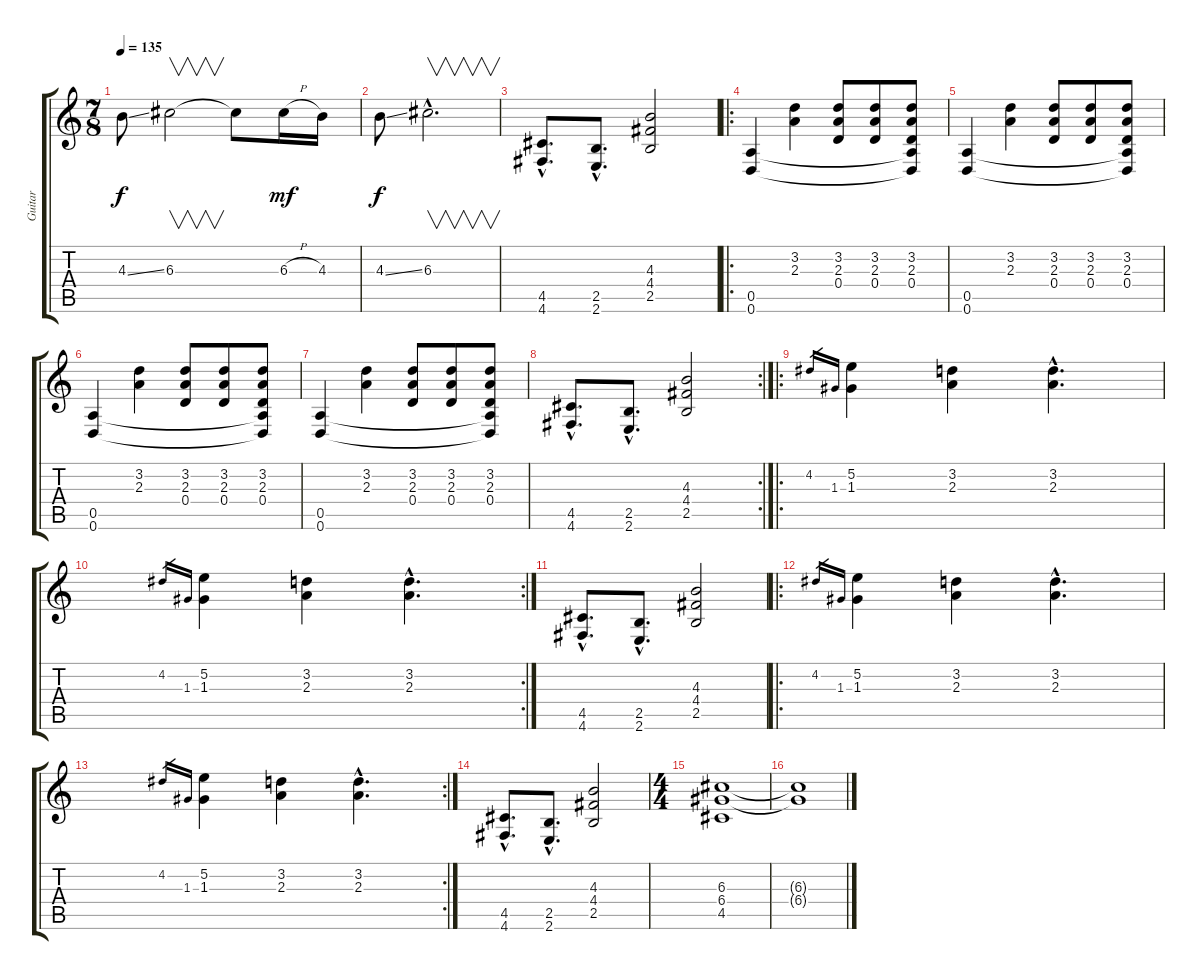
\track ("Guitar" "Guitar") {instrument distortionguitar}
\staff {score tabs}
\tuning (E4 B3 G3 D3 A2 D2) {hide}
\ts (7 8)
\tempo 135
\clef g2
\ks c
4.3{ss}.8{dy f} 6.3.2{v} 6.3{t}.8 6.3{h}.16{dy mf} 4.3.16 |
4.3{ss}.8{dy f} 6.3{hac}.2{v d} |
(4.5{hac} 4.6{hac}).8{d} (2.5{hac} 2.6{hac}).8{d} (4.3 4.4 2.5).2 |
\ro
(0.5 0.6).4 (3.2 2.3).4 (3.2 2.3 0.4).8 (3.2 2.3 0.4).8 (3.2 2.3 0.4 0.5{t} 0.6{t}).8 |
(0.5 0.6).4 (3.2 2.3).4 (3.2 2.3 0.4).8 (3.2 2.3 0.4).8 (3.2 2.3 0.4 0.5{t} 0.6{t}).8 |
(0.5 0.6).4 (3.2 2.3).4 (3.2 2.3 0.4).8 (3.2 2.3 0.4).8 (3.2 2.3 0.4 0.5{t} 0.6{t}).8 |
(0.5 0.6).4 (3.2 2.3).4 (3.2 2.3 0.4).8 (3.2 2.3 0.4).8 (3.2 2.3 0.4 0.5{t} 0.6{t}).8 |
\rc 2
(4.5{hac} 4.6{hac}).8{d} (2.5{hac} 2.6{hac}).8{d} (4.3 4.4 2.5).2 |
\ro
4.2.16{gr} 1.3.16{gr} (5.2 1.3).4 (3.2 2.3).4 (3.2{hac} 2.3{hac}).4{d} |
\rc 2
4.2.16{gr} 1.3.16{gr} (5.2 1.3).4 (3.2 2.3).4 (3.2{hac} 2.3{hac}).4{d} |
(4.5{hac} 4.6{hac}).8{d} (2.5{hac} 2.6{hac}).8{d} (4.3 4.4 2.5).2 |
\ro
4.2.16{gr} 1.3.16{gr} (5.2 1.3).4 (3.2 2.3).4 (3.2{hac} 2.3{hac}).4{d} |
\rc 2
4.2.16{gr} 1.3.16{gr} (5.2 1.3).4 (3.2 2.3).4 (3.2{hac} 2.3{hac}).4{d} |
(4.5{hac} 4.6{hac}).8{d} (2.5{hac} 2.6{hac}).8{d} (4.3 4.4 2.5).2 |
\ts (4 4)
(6.3 6.4 4.5).1{volume 9} |
(6.3{t} 6.4{t}).1{volume 3}
